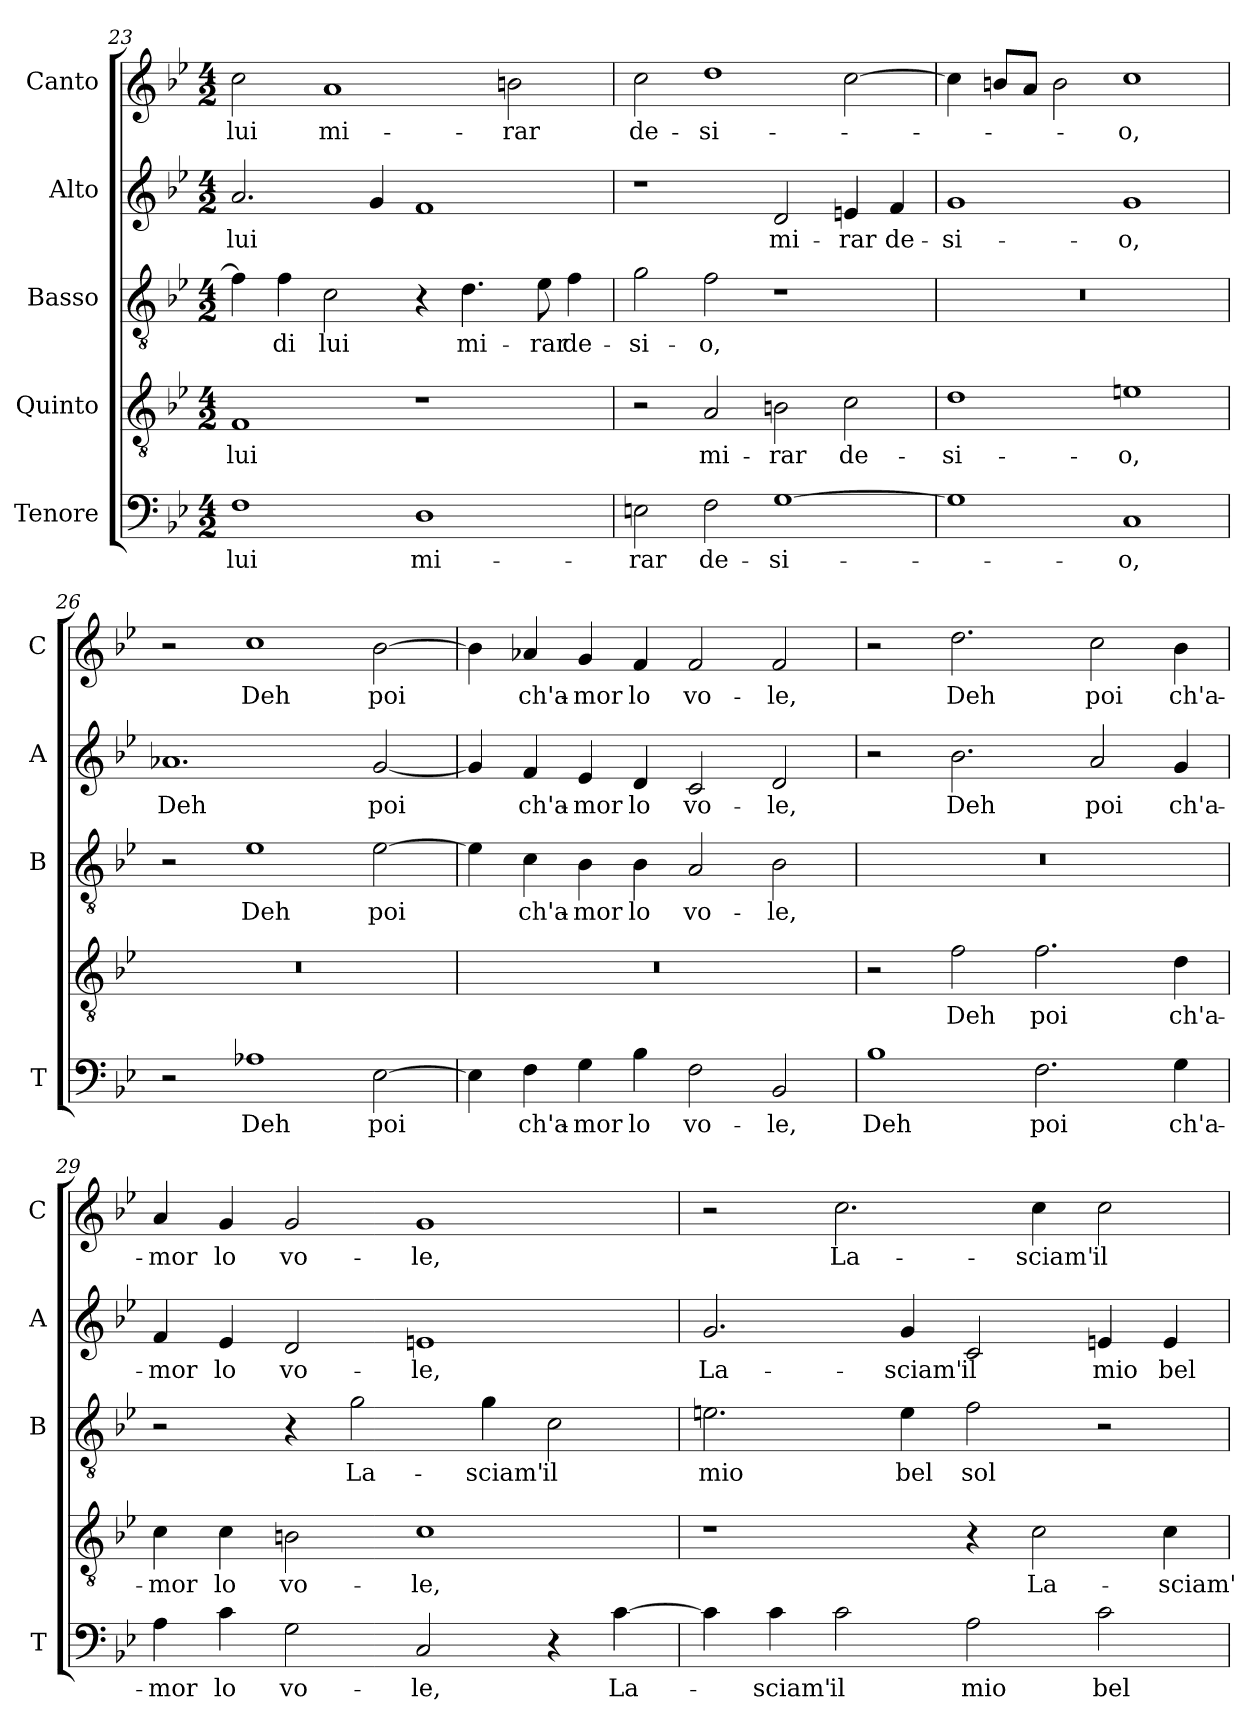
**kern	**text	**kern	**text	**kern	**text	**kern	**text	**kern	**text
*part5	*part5	*part4	*part4	*part3	*part3	*part2	*part2	*part1	*part1
*staff5	*staff5	*staff4	*staff4	*staff3	*staff3	*staff2	*staff2	*staff1	*staff1
*I"Tenore	*	*I"Quinto	*	*I"Basso	*	*I"Alto	*	*I"Canto	*
*I'T	*	*	*	*I'B	*	*I'A	*	*I'C	*
*clefF4	*	*clefGv2	*	*clefGv2	*	*clefG2	*	*clefG2	*
*k[b-e-]	*	*k[b-e-]	*	*k[b-e-]	*	*k[b-e-]	*	*k[b-e-]	*
*M4/2	*	*M4/2	*	*M4/2	*	*M4/2	*	*M4/2	*
=23	=23	=23	=23	=23	=23	=23	=23	=23	=23
!	!LO:LY:b	!	!LO:LY:b	!	!	!	!LO:LY:b	!	!LO:LY:b
1F	lui	1F	lui	4f\]	.	2.a/	lui	2cc\	lui
!	!	!	!	!	!LO:LY:b	!	!	!	!
.	.	.	.	4f\	di	.	.	.	.
!	!	!	!	!	!LO:LY:b	!	!	!	!LO:LY:b
.	.	.	.	2c\	lui	.	.	1a	mi-
.	.	.	.	.	.	4g/	.	.	.
!	!LO:LY:b	!	!	!	!	!	!	!	!
1D	mi-	1r	.	4r	.	1f	.	.	.
!	!	!	!	!	!LO:LY:b	!	!	!	!
.	.	.	.	4.d\	mi-	.	.	.	.
!	!	!	!	!	!	!	!	!	!LO:LY:b
.	.	.	.	.	.	.	.	2bn\	-rar
!	!	!	!	!	!LO:LY:b	!	!	!	!
.	.	.	.	8e-\	-rar	.	.	.	.
!	!	!	!	!	!LO:LY:b	!	!	!	!
.	.	.	.	4f\	de-	.	.	.	.
=24	=24	=24	=24	=24	=24	=24	=24	=24	=24
!	!LO:LY:b	!	!	!	!LO:LY:b	!	!	!	!LO:LY:b
2En\	-rar	2r	.	2g\	-si-	1r	.	2cc\	de-
!	!LO:LY:b	!	!LO:LY:b	!	!LO:LY:b	!	!	!	!LO:LY:b
2F\	de-	2A/	mi-	2f\	-o,	.	.	1dd	-si-
!	!LO:LY:b	!	!LO:LY:b	!	!	!	!LO:LY:b	!	!
[1G	-si-	2Bn\	-rar	1r	.	2d/	mi-	.	.
!	!	!	!LO:LY:b	!	!	!	!LO:LY:b	!	!
.	.	2c\	de-	.	.	4en/	-rar	[2cc\	.
!	!	!	!	!	!	!	!LO:LY:b	!	!
.	.	.	.	.	.	4f/	de-	.	.
=25	=25	=25	=25	=25	=25	=25	=25	=25	=25
!	!	!	!LO:LY:b	!	!	!	!LO:LY:b	!	!
1G]	.	1d	-si-	0r	.	1g	-si-	4cc\]	.
.	.	.	.	.	.	.	.	8bnL	.
.	.	.	.	.	.	.	.	8aJ	.
.	.	.	.	.	.	.	.	2b\	.
!	!LO:LY:b	!	!LO:LY:b	!	!	!	!LO:LY:b	!	!LO:LY:b
1C	-o,	1en	-o,	.	.	1g	-o,	1cc	-o,
!!LO:LB:g=z
=26	=26	=26	=26	=26	=26	=26	=26	=26	=26
!	!	!	!	!	!	!	!LO:LY:b	!	!
2r	.	0r	.	2r	.	1.a-X	Deh	2r	.
!	!LO:LY:b	!	!	!	!LO:LY:b	!	!	!	!LO:LY:b
1A-X	Deh	.	.	1e-	Deh	.	.	1cc	Deh
!	!LO:LY:b	!	!	!	!LO:LY:b	!	!LO:LY:b	!	!LO:LY:b
[2E-\	poi	.	.	[2e-\	poi	[2g/	poi	[2b-\	poi
=27	=27	=27	=27	=27	=27	=27	=27	=27	=27
4E-\]	.	0r	.	4e-\]	.	4g/]	.	4b-\]	.
!	!LO:LY:b	!	!	!	!LO:LY:b	!	!LO:LY:b	!	!LO:LY:b
4F\	ch'a-	.	.	4c\	ch'a-	4f/	ch'a-	4a-X/	ch'a-
!	!LO:LY:b	!	!	!	!LO:LY:b	!	!LO:LY:b	!	!LO:LY:b
4G\	-mor	.	.	4B-\	-mor	4e-/	-mor	4g/	-mor
!	!LO:LY:b	!	!	!	!LO:LY:b	!	!LO:LY:b	!	!LO:LY:b
4B-\	lo	.	.	4B-\	lo	4d/	lo	4f/	lo
!	!LO:LY:b	!	!	!	!LO:LY:b	!	!LO:LY:b	!	!LO:LY:b
2F\	vo-	.	.	2A/	vo-	2c/	vo-	2f/	vo-
!	!LO:LY:b	!	!	!	!LO:LY:b	!	!LO:LY:b	!	!LO:LY:b
2BB-/	-le,	.	.	2B-\	-le,	2d/	-le,	2f/	-le,
=28	=28	=28	=28	=28	=28	=28	=28	=28	=28
!	!LO:LY:b	!	!	!	!	!	!	!	!
1B-	Deh	2r	.	0r	.	2r	.	2r	.
!	!	!	!LO:LY:b	!	!	!	!LO:LY:b	!	!LO:LY:b
.	.	2f\	Deh	.	.	2.b-\	Deh	2.dd\	Deh
!	!LO:LY:b	!	!LO:LY:b	!	!	!	!	!	!
2.F\	poi	2.f\	poi	.	.	.	.	.	.
!	!	!	!	!	!	!	!LO:LY:b	!	!LO:LY:b
.	.	.	.	.	.	2a/	poi	2cc\	poi
!	!LO:LY:b	!	!LO:LY:b	!	!	!	!LO:LY:b	!	!LO:LY:b
4G\	ch'a-	4d\	ch'a-	.	.	4g/	ch'a-	4b-\	ch'a-
=29	=29	=29	=29	=29	=29	=29	=29	=29	=29
!	!LO:LY:b	!	!LO:LY:b	!	!	!	!LO:LY:b	!	!LO:LY:b
4A\	-mor	4c\	-mor	2r	.	4f/	-mor	4a/	-mor
!	!LO:LY:b	!	!LO:LY:b	!	!	!	!LO:LY:b	!	!LO:LY:b
4c\	lo	4c\	lo	.	.	4e-/	lo	4g/	lo
!	!LO:LY:b	!	!LO:LY:b	!	!	!	!LO:LY:b	!	!LO:LY:b
2G\	vo-	2Bn\	vo-	4r	.	2d/	vo-	2g/	vo-
!	!	!	!	!	!LO:LY:b	!	!	!	!
.	.	.	.	2g\	La-	.	.	.	.
!	!LO:LY:b	!	!LO:LY:b	!	!	!	!LO:LY:b	!	!LO:LY:b
2C/	-le,	1c	-le,	.	.	1en	-le,	1g	-le,
!	!	!	!	!	!LO:LY:b	!	!	!	!
.	.	.	.	4g\	-sciam'	.	.	.	.
!	!	!	!	!	!LO:LY:b	!	!	!	!
4r	.	.	.	2c\	il	.	.	.	.
!	!LO:LY:b	!	!	!	!	!	!	!	!
[4c\	La-	.	.	.	.	.	.	.	.
!!LO:LB:g=z
=30	=30	=30	=30	=30	=30	=30	=30	=30	=30
!	!	!	!	!	!LO:LY:b	!	!LO:LY:b	!	!
4c\]	.	1r	.	2.en\	mio	2.g/	La-	2r	.
!	!LO:LY:b	!	!	!	!	!	!	!	!
4c\	-sciam'	.	.	.	.	.	.	.	.
!	!LO:LY:b	!	!	!	!	!	!	!	!LO:LY:b
2c\	il	.	.	.	.	.	.	2.cc\	La-
!	!	!	!	!	!LO:LY:b	!	!LO:LY:b	!	!
.	.	.	.	4e\	bel	4g/	-sciam'	.	.
!	!LO:LY:b	!	!	!	!LO:LY:b	!	!LO:LY:b	!	!
2A\	mio	4r	.	2f\	sol	2c/	il	.	.
!	!	!	!LO:LY:b	!	!	!	!	!	!LO:LY:b
.	.	2c\	La-	.	.	.	.	4cc\	-sciam'
!	!LO:LY:b	!	!	!	!	!	!LO:LY:b	!	!LO:LY:b
2c\	bel	.	.	2r	.	4en/	mio	2cc\	il
!	!	!	!LO:LY:b	!	!	!	!LO:LY:b	!	!
.	.	4c\	-sciam'	.	.	4e/	bel	.	.
=	=	=	=	=	=	=	=	=	=
*-	*-	*-	*-	*-	*-	*-	*-	*-	*-
